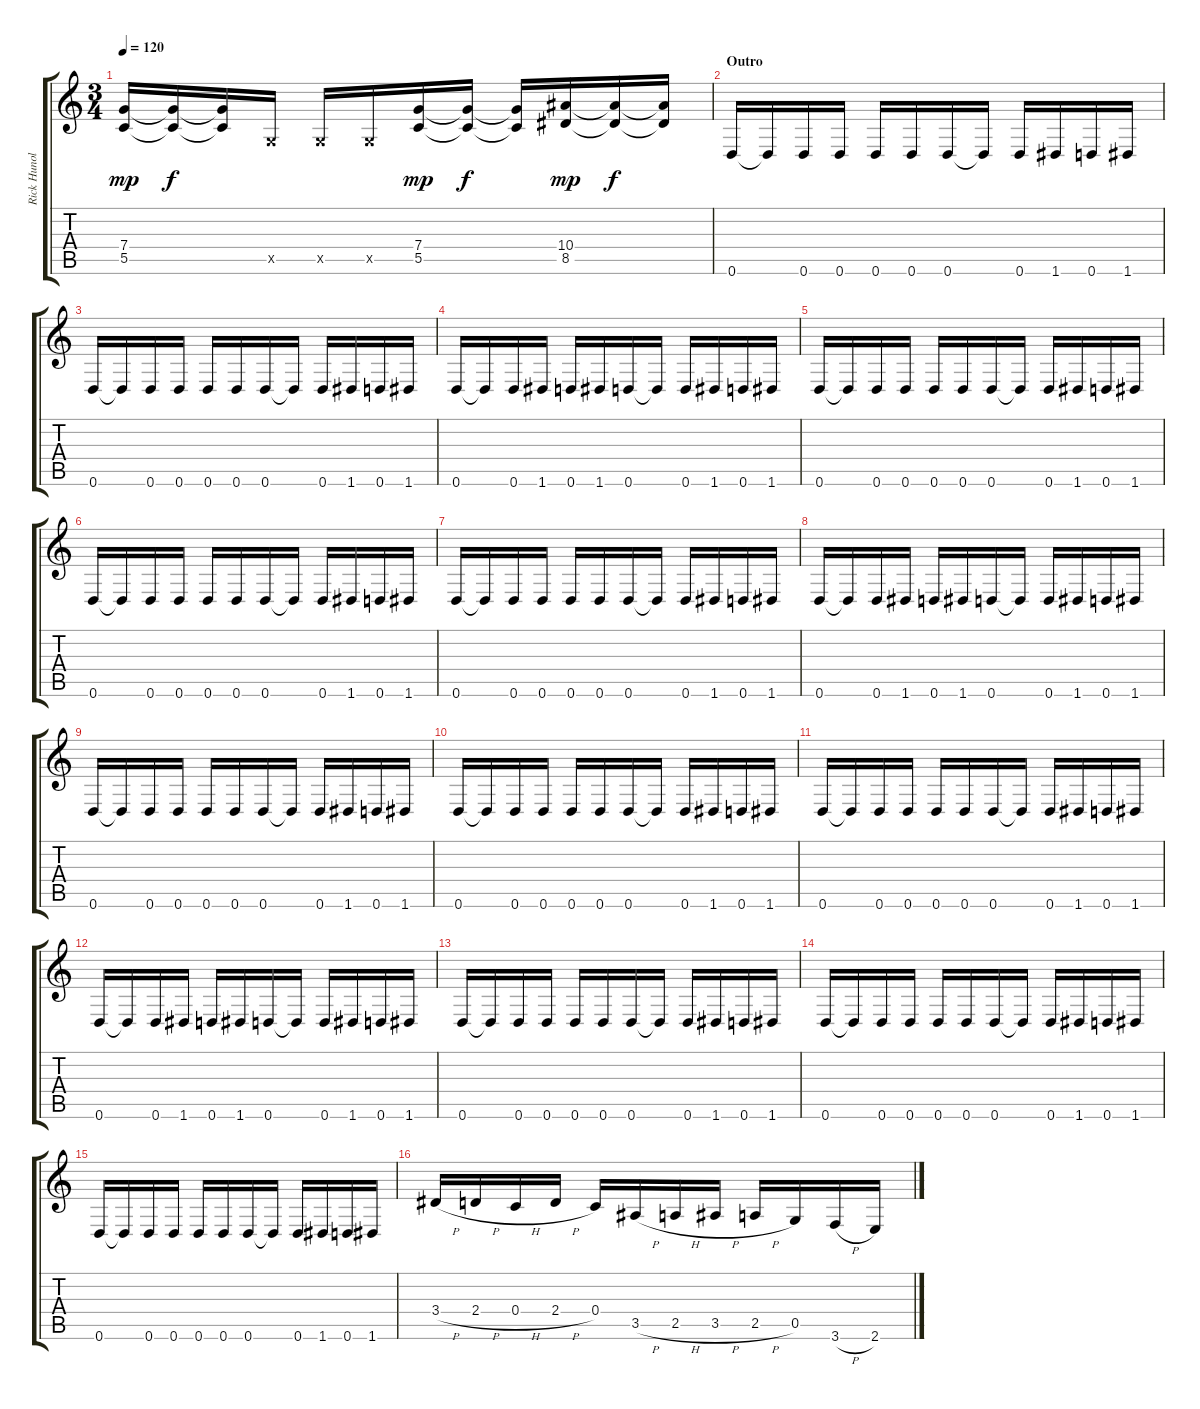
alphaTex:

\track ("Rick Hunolt" "Rick Hunol") {instrument distortionguitar}
\staff {score tabs}
\tuning (D4 A3 F3 C3 G2 D2) {hide}
\ts (3 4)
\tempo 120
\clef g2
\ks c
(7.4 5.5).16{dy mp} (7.4{t} 5.5{t}).16{dy f} (7.4{t} 5.5{t}).16 0.5{x}.16 0.5{x}.16 0.5{x}.16 (7.4 5.5).16{dy mp} (7.4{t} 5.5{t}).16{dy f} (7.4{t} 5.5{t}).16 (10.4 8.5).16{dy mp} (10.4{t} 8.5{t}).16{dy f} (10.4{t} 8.5{t}).16 |
\section ("" "Outro")
0.6.16 0.6{t}.16 0.6.16 0.6.16 0.6.16 0.6.16 0.6.16 0.6{t}.16 0.6.16 1.6.16 0.6.16 1.6.16 |
0.6.16 0.6{t}.16 0.6.16 0.6.16 0.6.16 0.6.16 0.6.16 0.6{t}.16 0.6.16 1.6.16 0.6.16 1.6.16 |
0.6.16 0.6{t}.16 0.6.16 1.6.16 0.6.16 1.6.16 0.6.16 0.6{t}.16 0.6.16 1.6.16 0.6.16 1.6.16 |
0.6.16 0.6{t}.16 0.6.16 0.6.16 0.6.16 0.6.16 0.6.16 0.6{t}.16 0.6.16 1.6.16 0.6.16 1.6.16 |
0.6.16 0.6{t}.16 0.6.16 0.6.16 0.6.16 0.6.16 0.6.16 0.6{t}.16 0.6.16 1.6.16 0.6.16 1.6.16 |
0.6.16 0.6{t}.16 0.6.16 0.6.16 0.6.16 0.6.16 0.6.16 0.6{t}.16 0.6.16 1.6.16 0.6.16 1.6.16 |
0.6.16 0.6{t}.16 0.6.16 1.6.16 0.6.16 1.6.16 0.6.16 0.6{t}.16 0.6.16 1.6.16 0.6.16 1.6.16 |
0.6.16 0.6{t}.16 0.6.16 0.6.16 0.6.16 0.6.16 0.6.16 0.6{t}.16 0.6.16 1.6.16 0.6.16 1.6.16 |
0.6.16 0.6{t}.16 0.6.16 0.6.16 0.6.16 0.6.16 0.6.16 0.6{t}.16 0.6.16 1.6.16 0.6.16 1.6.16 |
0.6.16 0.6{t}.16 0.6.16 0.6.16 0.6.16 0.6.16 0.6.16 0.6{t}.16 0.6.16 1.6.16 0.6.16 1.6.16 |
0.6.16 0.6{t}.16 0.6.16 1.6.16 0.6.16 1.6.16 0.6.16 0.6{t}.16 0.6.16 1.6.16 0.6.16 1.6.16 |
0.6.16 0.6{t}.16 0.6.16 0.6.16 0.6.16 0.6.16 0.6.16 0.6{t}.16 0.6.16 1.6.16 0.6.16 1.6.16 |
0.6.16 0.6{t}.16 0.6.16 0.6.16 0.6.16 0.6.16 0.6.16 0.6{t}.16 0.6.16 1.6.16 0.6.16 1.6.16 |
0.6.16 0.6{t}.16 0.6.16 0.6.16 0.6.16 0.6.16 0.6.16 0.6{t}.16 0.6.16 1.6.16 0.6.16 1.6.16 |
3.4{h}.16 2.4{h}.16 0.4{h}.16 2.4{h}.16 0.4.16 3.5{h}.16 2.5{h}.16 3.5{h}.16 2.5{h}.16 0.5.16 3.6{h}.16 2.6.16
